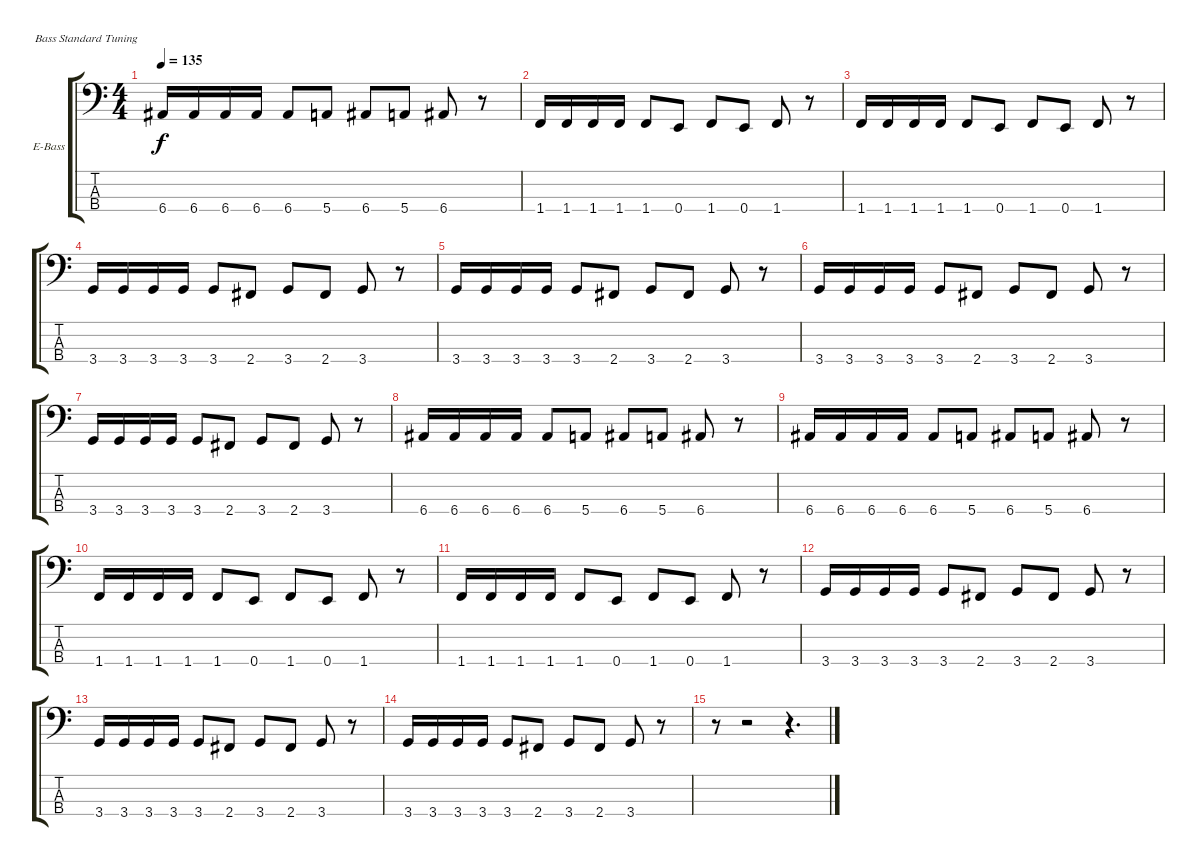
\bracketExtendMode groupsimilarinstruments
\firstSystemTrackNameOrientation horizontal
\otherSystemsTrackNameOrientation horizontal
\track ("Бас гитара" "E-Bass") {instrument electricbasspick}
\staff {score tabs}
\tuning (G2 D2 A1 E1)
\ts (4 4)
\tempo 135
\clef f4
\ks c
6.4.16{dy f} 6.4.16 6.4.16 6.4.16 6.4.8 5.4.8 6.4.8 5.4.8 6.4.8 r.8 |
1.4.16 1.4.16 1.4.16 1.4.16 1.4.8 0.4.8 1.4.8 0.4.8 1.4.8 r.8 |
1.4.16 1.4.16 1.4.16 1.4.16 1.4.8 0.4.8 1.4.8 0.4.8 1.4.8 r.8 |
3.4.16 3.4.16 3.4.16 3.4.16 3.4.8 2.4.8 3.4.8 2.4.8 3.4.8 r.8 |
3.4.16 3.4.16 3.4.16 3.4.16 3.4.8 2.4.8 3.4.8 2.4.8 3.4.8 r.8 |
3.4.16 3.4.16 3.4.16 3.4.16 3.4.8 2.4.8 3.4.8 2.4.8 3.4.8 r.8 |
3.4.16 3.4.16 3.4.16 3.4.16 3.4.8 2.4.8 3.4.8 2.4.8 3.4.8 r.8 |
6.4.16 6.4.16 6.4.16 6.4.16 6.4.8 5.4.8 6.4.8 5.4.8 6.4.8 r.8 |
6.4.16 6.4.16 6.4.16 6.4.16 6.4.8 5.4.8 6.4.8 5.4.8 6.4.8 r.8 |
1.4.16 1.4.16 1.4.16 1.4.16 1.4.8 0.4.8 1.4.8 0.4.8 1.4.8 r.8 |
1.4.16 1.4.16 1.4.16 1.4.16 1.4.8 0.4.8 1.4.8 0.4.8 1.4.8 r.8 |
3.4.16 3.4.16 3.4.16 3.4.16 3.4.8 2.4.8 3.4.8 2.4.8 3.4.8 r.8 |
3.4.16 3.4.16 3.4.16 3.4.16 3.4.8 2.4.8 3.4.8 2.4.8 3.4.8 r.8 |
3.4.16 3.4.16 3.4.16 3.4.16 3.4.8 2.4.8 3.4.8 2.4.8 3.4.8 r.8 |
r.8 r.2 r.4{d}
